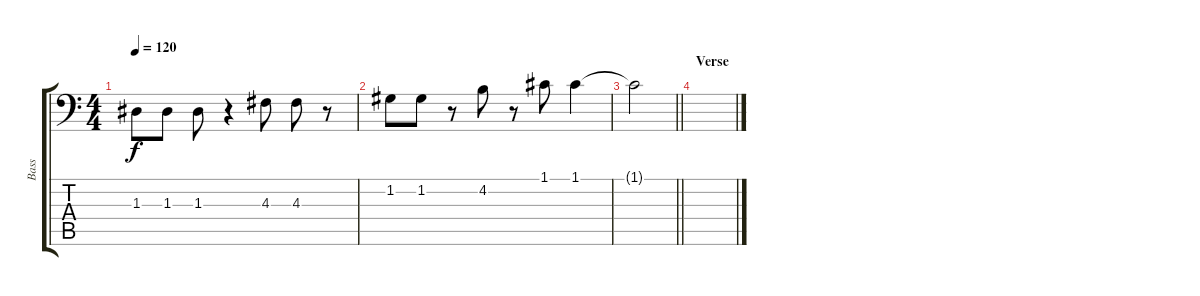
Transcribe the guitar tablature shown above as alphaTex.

\track ("Bass" "Bass") {instrument acousticbass}
\staff {score tabs}
\tuning (C3 G2 D2 A1 E1 B0) {hide}
\ts (4 4)
\tempo 120
\clef f4
\ks c
1.3.8{dy f} 1.3.8 1.3.8 r.4 4.3.8 4.3.8 r.8 |
1.2.8 1.2.8 r.8 4.2.8 r.8 1.1.8 1.1.4 |
\barLineRight lightlight
1.1{t}.2 |
\section ("" "Verse")
